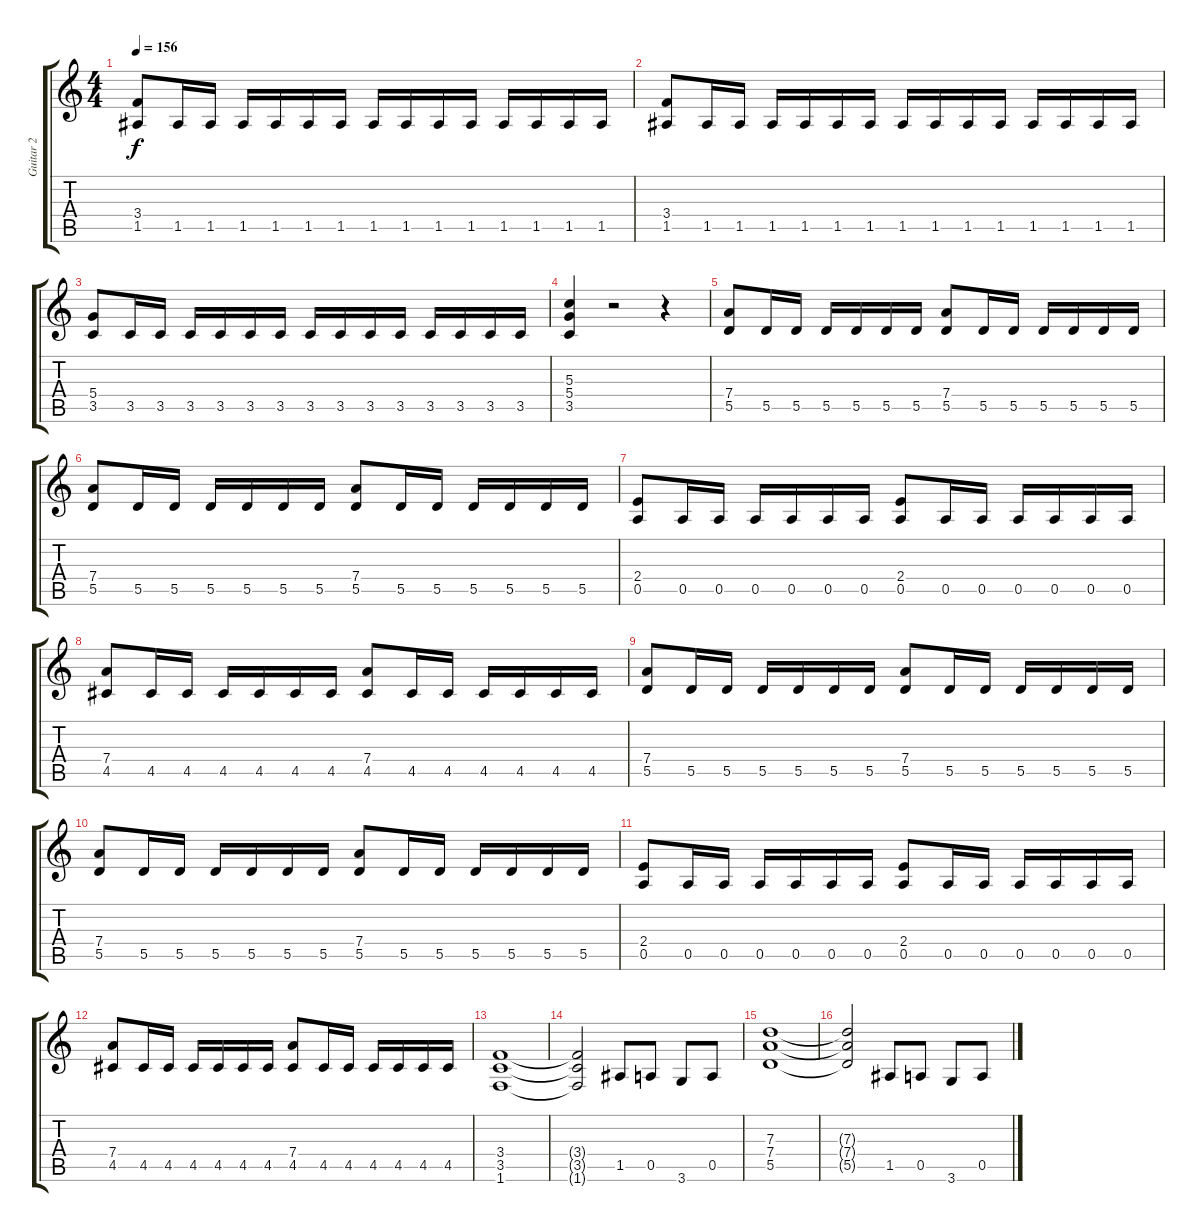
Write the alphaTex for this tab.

\track ("Guitar 2" "Guitar 2") {instrument distortionguitar}
\staff {score tabs}
\tuning (E4 B3 G3 D3 A2 E2) {hide}
\ts (4 4)
\tempo 156
\clef g2
\ks c
(3.4 1.5).8{dy f} 1.5.16 1.5.16 1.5.16 1.5.16 1.5.16 1.5.16 1.5.16 1.5.16 1.5.16 1.5.16 1.5.16 1.5.16 1.5.16 1.5.16 |
(3.4 1.5).8 1.5.16 1.5.16 1.5.16 1.5.16 1.5.16 1.5.16 1.5.16 1.5.16 1.5.16 1.5.16 1.5.16 1.5.16 1.5.16 1.5.16 |
(5.4 3.5).8 3.5.16 3.5.16 3.5.16 3.5.16 3.5.16 3.5.16 3.5.16 3.5.16 3.5.16 3.5.16 3.5.16 3.5.16 3.5.16 3.5.16 |
(5.3 5.4 3.5).4 r.2 r.4 |
\section ("" "")
(7.4 5.5).8 5.5.16 5.5.16 5.5.16 5.5.16 5.5.16 5.5.16 (7.4 5.5).8 5.5.16 5.5.16 5.5.16 5.5.16 5.5.16 5.5.16 |
(7.4 5.5).8 5.5.16 5.5.16 5.5.16 5.5.16 5.5.16 5.5.16 (7.4 5.5).8 5.5.16 5.5.16 5.5.16 5.5.16 5.5.16 5.5.16 |
(2.4 0.5).8 0.5.16 0.5.16 0.5.16 0.5.16 0.5.16 0.5.16 (2.4 0.5).8 0.5.16 0.5.16 0.5.16 0.5.16 0.5.16 0.5.16 |
(7.4 4.5).8 4.5.16 4.5.16 4.5.16 4.5.16 4.5.16 4.5.16 (7.4 4.5).8 4.5.16 4.5.16 4.5.16 4.5.16 4.5.16 4.5.16 |
(7.4 5.5).8 5.5.16 5.5.16 5.5.16 5.5.16 5.5.16 5.5.16 (7.4 5.5).8 5.5.16 5.5.16 5.5.16 5.5.16 5.5.16 5.5.16 |
(7.4 5.5).8 5.5.16 5.5.16 5.5.16 5.5.16 5.5.16 5.5.16 (7.4 5.5).8 5.5.16 5.5.16 5.5.16 5.5.16 5.5.16 5.5.16 |
(2.4 0.5).8 0.5.16 0.5.16 0.5.16 0.5.16 0.5.16 0.5.16 (2.4 0.5).8 0.5.16 0.5.16 0.5.16 0.5.16 0.5.16 0.5.16 |
(7.4 4.5).8 4.5.16 4.5.16 4.5.16 4.5.16 4.5.16 4.5.16 (7.4 4.5).8 4.5.16 4.5.16 4.5.16 4.5.16 4.5.16 4.5.16 |
\section ("" "")
(3.4 3.5 1.6).1{volume 10} |
(3.4{t} 3.5{t} 1.6{t}).2 1.5.8 0.5.8 3.6.8 0.5.8 |
(7.3 7.4 5.5).1 |
(7.3{t} 7.4{t} 5.5{t}).2 1.5.8 0.5.8 3.6.8 0.5.8
